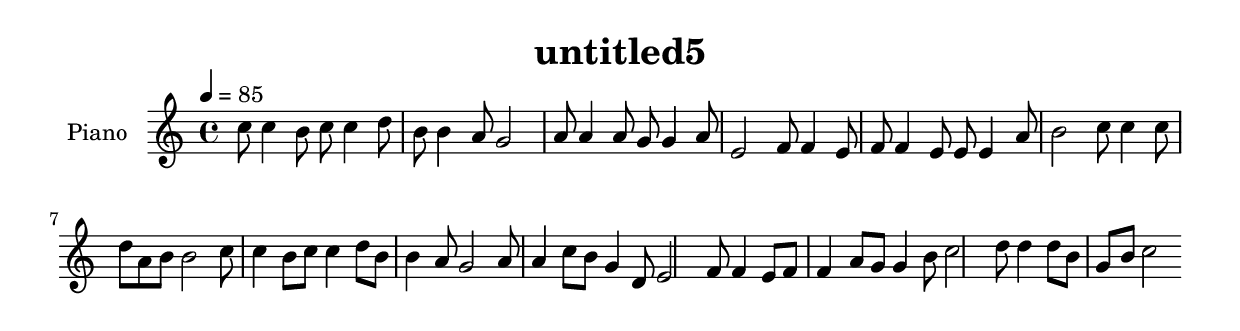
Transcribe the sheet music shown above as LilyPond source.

\version "2.10.0"

\header {
  title = "untitled5"
}

upper = \relative c'' {
  \clef treble
  \tempo 4 = 85

  c8 c4 b8 c8 c4 d8 b8 b4 a8 g2
  a8 a4 a8 g8 g4 a8 e2
  f8 f4 e8 f8 f4 e8 e8 e4 a8 b2
  c8 c4 c8 d8 a8 b8 b2

  c8 c4 b8 c8 c4 d8 b8 b4 a8 g2
  a8 a4 c8 b8 g4 d8 e2
  f8 f4 e8 f8 f4 a8 g8 g4 b8 c2
  d8 d4 d8 b8 g8 b8 c2
}

lower = \relative c'' {
}

\score {
  \new PianoStaff <<
    \set PianoStaff.instrumentName = #"Piano "
    \new Staff = "upper" \upper
    %\new Staff = "lower" \lower
  >>
  \layout { }
  \midi { }
}
